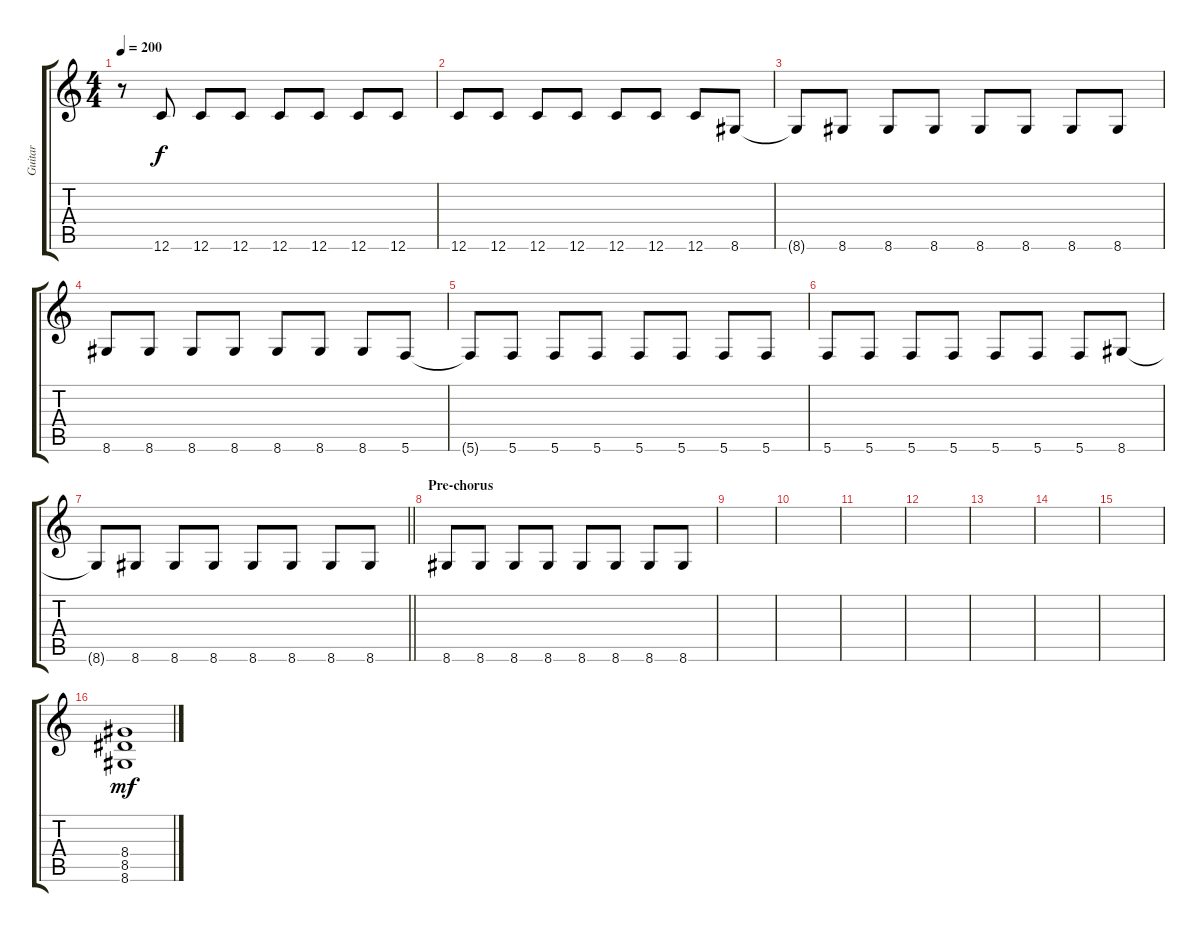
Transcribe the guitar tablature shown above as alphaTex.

\track ("Guitar" "Guitar") {instrument distortionguitar}
\staff {score tabs}
\tuning (D4 A3 F3 C3 G2 C2) {hide}
\ts (4 4)
\tempo 200
\clef g2
\ks c
r.8{dy f} 12.6.8 12.6.8 12.6.8 12.6.8 12.6.8 12.6.8 12.6.8 |
12.6.8 12.6.8 12.6.8 12.6.8 12.6.8 12.6.8 12.6.8 8.6.8 |
8.6{t}.8 8.6.8 8.6.8 8.6.8 8.6.8 8.6.8 8.6.8 8.6.8 |
8.6.8 8.6.8 8.6.8 8.6.8 8.6.8 8.6.8 8.6.8 5.6.8 |
5.6{t}.8 5.6.8 5.6.8 5.6.8 5.6.8 5.6.8 5.6.8 5.6.8 |
5.6.8 5.6.8 5.6.8 5.6.8 5.6.8 5.6.8 5.6.8 8.6.8 |
\barLineRight lightlight
8.6{t}.8 8.6.8 8.6.8 8.6.8 8.6.8 8.6.8 8.6.8 8.6.8 |
\section ("" "Pre-chorus")
8.6.8 8.6.8 8.6.8 8.6.8 8.6.8 8.6.8 8.6.8 8.6.8{volume 0} |
|
|
|
|
|
|
|
(8.4 8.5 8.6).1{dy mf volume 14}
